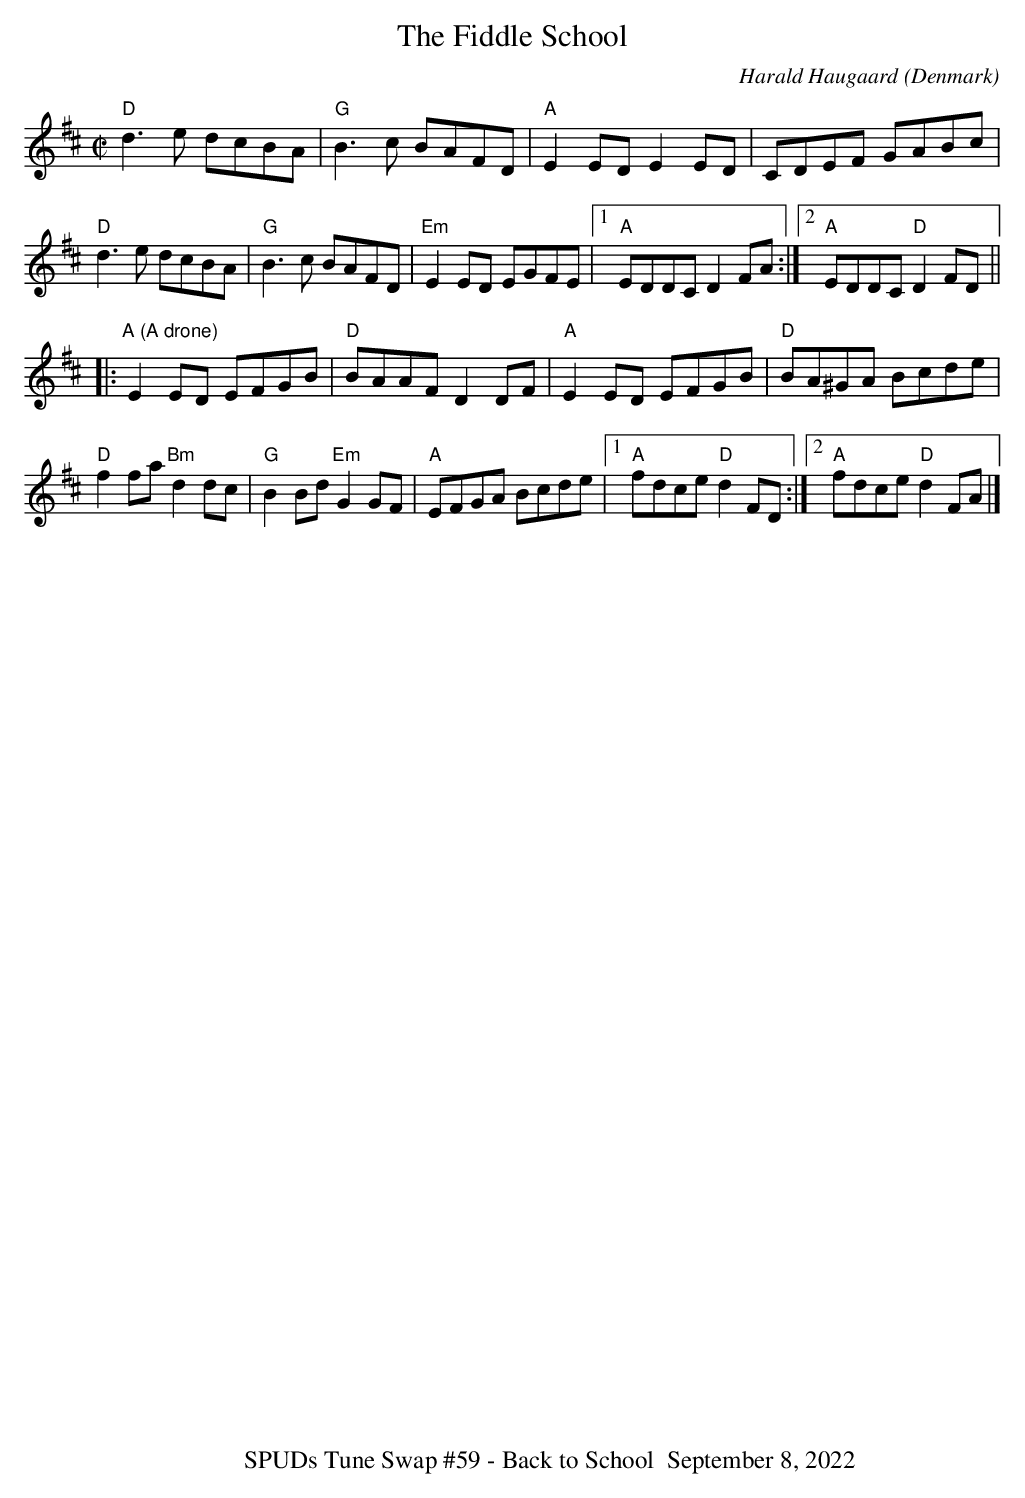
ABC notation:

X:1
T: The Fiddle School
O: Denmark
C: Harald Haugaard
K: D
L: 1/8
M: C|
"D"d3e dcBA | "G"B3c BAFD | "A"E2 ED E2  ED | CDEF GABc |
"D"d3e dcBA | "G"B3c BAFD | "Em"E2 ED EGFE |1 "A"EDDC D2 FA :|2"A"EDDC "D"D2FD||
|:"A (A drone)"E2ED EFGB |"D" BAAF D2 DF |"A" E2ED EFGB |"D" BA^GA Bcde |
"D"f2 fa "Bm"d2 dc | "G"B2 Bd "Em"G2 GF | "A"EFGA Bcde |1"A"fdce "D"d2 FD:|2"A"fdce "D"d2 FA|]
